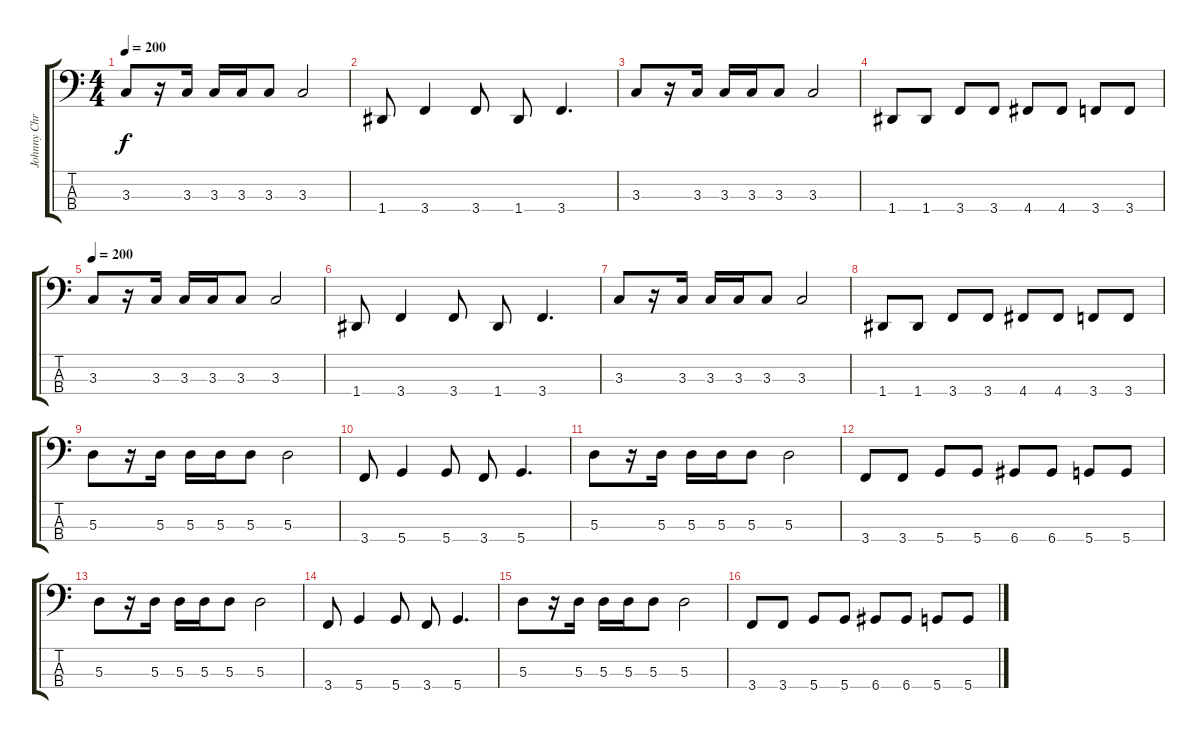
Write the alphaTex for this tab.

\track ("Johnny Christ" "Johnny Chr") {instrument electricbasspick}
\staff {score tabs}
\tuning (G2 D2 A1 D1) {hide}
\ts (4 4)
\tempo 200
\clef f4
\ks c
3.3.8{dy f} r.16 3.3.16 3.3.16 3.3.16 3.3.8 3.3.2 |
1.4.8 3.4.4 3.4.8 1.4.8 3.4.4{d} |
3.3.8 r.16 3.3.16 3.3.16 3.3.16 3.3.8 3.3.2 |
1.4.8 1.4.8 3.4.8 3.4.8 4.4.8 4.4.8 3.4.8 3.4.8 |
\tempo 200
3.3.8 r.16 3.3.16 3.3.16 3.3.16 3.3.8 3.3.2 |
1.4.8 3.4.4 3.4.8 1.4.8 3.4.4{d} |
3.3.8 r.16 3.3.16 3.3.16 3.3.16 3.3.8 3.3.2 |
1.4.8 1.4.8 3.4.8 3.4.8 4.4.8 4.4.8 3.4.8 3.4.8 |
5.3.8 r.16 5.3.16 5.3.16 5.3.16 5.3.8 5.3.2 |
3.4.8 5.4.4 5.4.8 3.4.8 5.4.4{d} |
5.3.8 r.16 5.3.16 5.3.16 5.3.16 5.3.8 5.3.2 |
3.4.8 3.4.8 5.4.8 5.4.8 6.4.8 6.4.8 5.4.8 5.4.8 |
5.3.8 r.16 5.3.16 5.3.16 5.3.16 5.3.8 5.3.2 |
3.4.8 5.4.4 5.4.8 3.4.8 5.4.4{d} |
5.3.8 r.16 5.3.16 5.3.16 5.3.16 5.3.8 5.3.2 |
3.4.8 3.4.8 5.4.8 5.4.8 6.4.8 6.4.8 5.4.8 5.4.8
